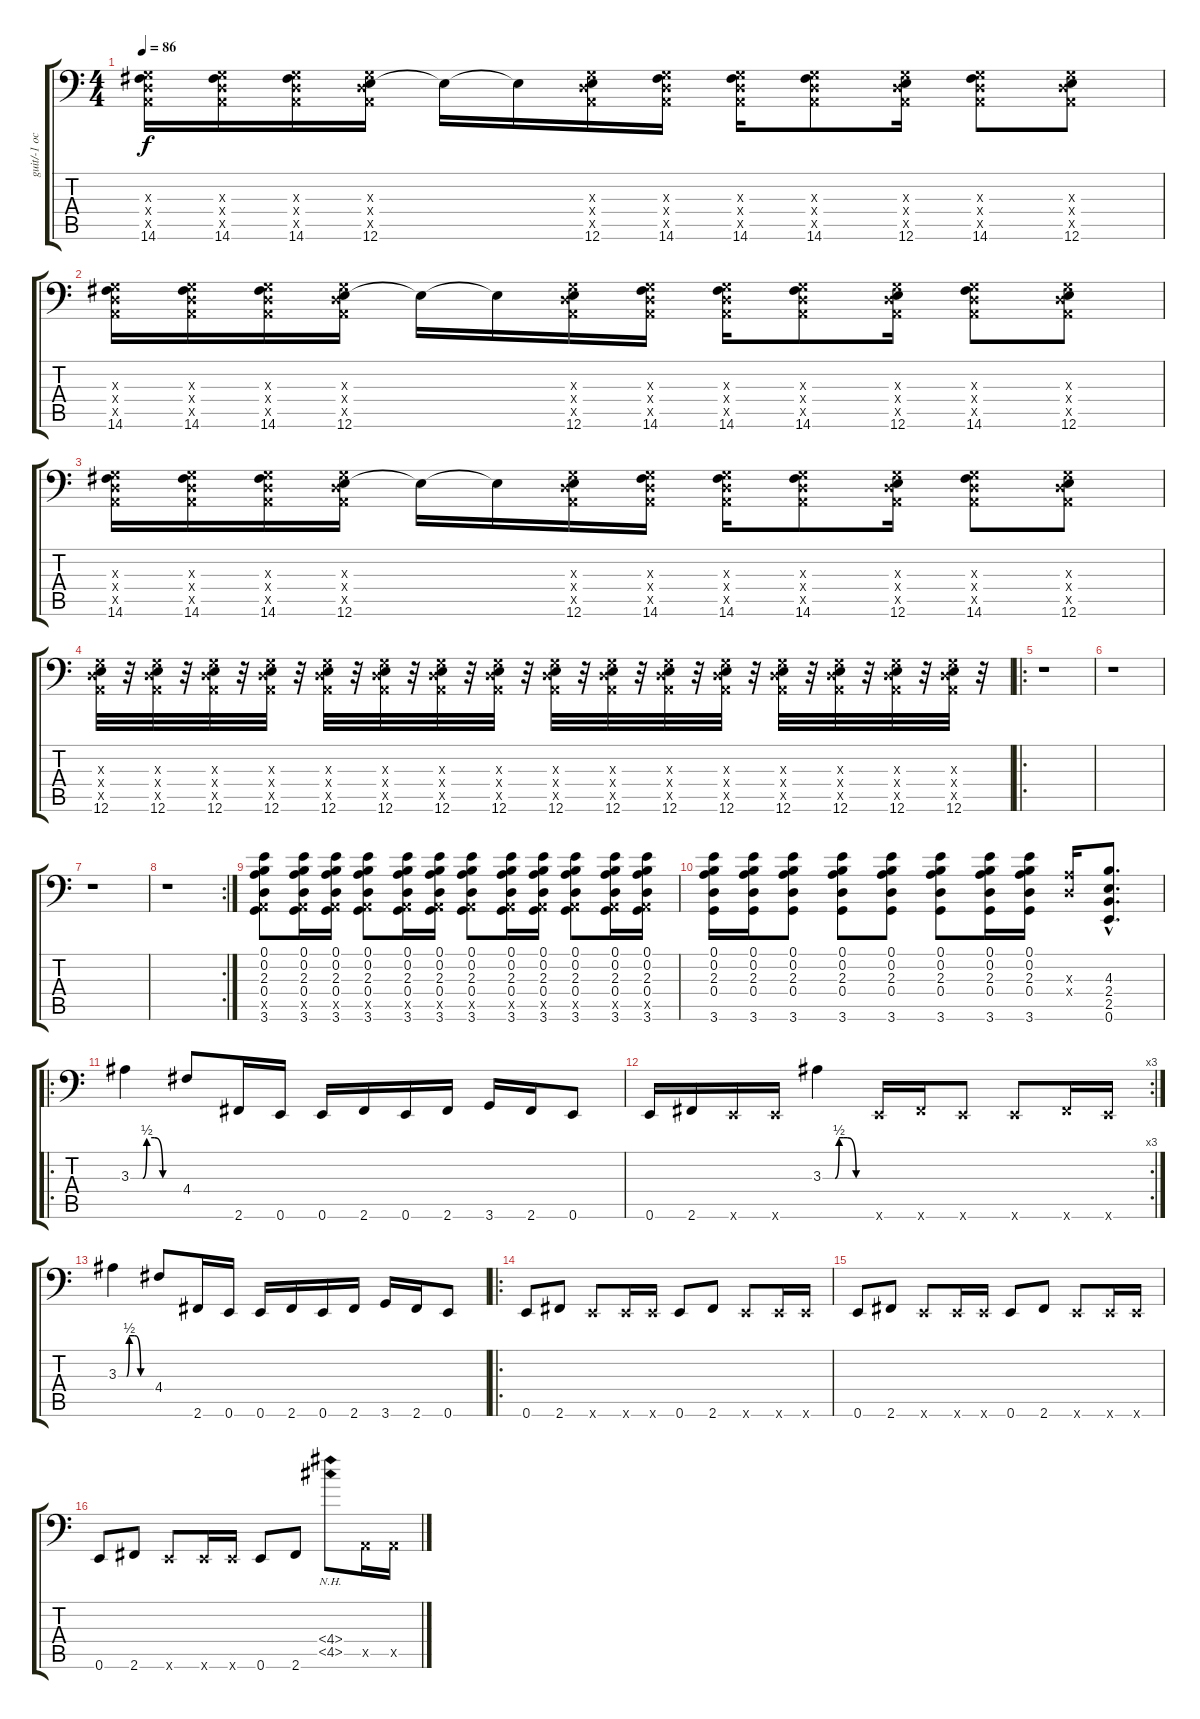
\track ("guit/-1 oct" "guit/-1 oc") {instrument distortionguitar}
\staff {score tabs}
\tuning (E3 B2 G2 D2 A1 E1) {hide}
\ts (4 4)
\tempo 86
\clef f4
\ks c
(0.3{x} 0.4{x} 0.5{x} 14.6).16{dy f} (0.3{x} 0.4{x} 0.5{x} 14.6).16 (0.3{x} 0.4{x} 0.5{x} 14.6).16 (0.3{x} 0.4{x} 0.5{x} 12.6).16 12.6{t}.16 12.6{t}.16 (0.3{x} 0.4{x} 0.5{x} 12.6).16 (0.3{x} 0.4{x} 0.5{x} 14.6).16 (0.3{x} 0.4{x} 0.5{x} 14.6).16 (0.3{x} 0.4{x} 0.5{x} 14.6).8 (0.3{x} 0.4{x} 0.5{x} 12.6).16 (0.3{x} 0.4{x} 0.5{x} 14.6).8 (0.3{x} 0.4{x} 0.5{x} 12.6).8 |
(0.3{x} 0.4{x} 0.5{x} 14.6).16 (0.3{x} 0.4{x} 0.5{x} 14.6).16 (0.3{x} 0.4{x} 0.5{x} 14.6).16 (0.3{x} 0.4{x} 0.5{x} 12.6).16 12.6{t}.16 12.6{t}.16 (0.3{x} 0.4{x} 0.5{x} 12.6).16 (0.3{x} 0.4{x} 0.5{x} 14.6).16 (0.3{x} 0.4{x} 0.5{x} 14.6).16 (0.3{x} 0.4{x} 0.5{x} 14.6).8 (0.3{x} 0.4{x} 0.5{x} 12.6).16 (0.3{x} 0.4{x} 0.5{x} 14.6).8 (0.3{x} 0.4{x} 0.5{x} 12.6).8 |
(0.3{x} 0.4{x} 0.5{x} 14.6).16 (0.3{x} 0.4{x} 0.5{x} 14.6).16 (0.3{x} 0.4{x} 0.5{x} 14.6).16 (0.3{x} 0.4{x} 0.5{x} 12.6).16 12.6{t}.16 12.6{t}.16 (0.3{x} 0.4{x} 0.5{x} 12.6).16 (0.3{x} 0.4{x} 0.5{x} 14.6).16 (0.3{x} 0.4{x} 0.5{x} 14.6).16 (0.3{x} 0.4{x} 0.5{x} 14.6).8 (0.3{x} 0.4{x} 0.5{x} 12.6).16 (0.3{x} 0.4{x} 0.5{x} 14.6).8 (0.3{x} 0.4{x} 0.5{x} 12.6).8 |
(0.3{x} 0.4{x} 0.5{x} 12.6).32 r.32 (0.3{x} 0.4{x} 0.5{x} 12.6).32 r.32 (0.3{x} 0.4{x} 0.5{x} 12.6).32 r.32 (0.3{x} 0.4{x} 0.5{x} 12.6).32 r.32 (0.3{x} 0.4{x} 0.5{x} 12.6).32 r.32 (0.3{x} 0.4{x} 0.5{x} 12.6).32 r.32 (0.3{x} 0.4{x} 0.5{x} 12.6).32 r.32 (0.3{x} 0.4{x} 0.5{x} 12.6).32 r.32 (0.3{x} 0.4{x} 0.5{x} 12.6).32 r.32 (0.3{x} 0.4{x} 0.5{x} 12.6).32 r.32 (0.3{x} 0.4{x} 0.5{x} 12.6).32 r.32 (0.3{x} 0.4{x} 0.5{x} 12.6).32 r.32 (0.3{x} 0.4{x} 0.5{x} 12.6).32 r.32 (0.3{x} 0.4{x} 0.5{x} 12.6).32 r.32 (0.3{x} 0.4{x} 0.5{x} 12.6).32 r.32 (0.3{x} 0.4{x} 0.5{x} 12.6).32 r.32 |
\ro
r.1 |
r.1 |
r.1 |
\rc 2
r.1 |
(0.1 0.2 2.3 0.4 0.5{x} 3.6).8 (0.1 0.2 2.3 0.4 0.5{x} 3.6).16 (0.1 0.2 2.3 0.4 0.5{x} 3.6).16 (0.1 0.2 2.3 0.4 0.5{x} 3.6).8 (0.1 0.2 2.3 0.4 0.5{x} 3.6).16 (0.1 0.2 2.3 0.4 0.5{x} 3.6).16 (0.1 0.2 2.3 0.4 0.5{x} 3.6).8 (0.1 0.2 2.3 0.4 0.5{x} 3.6).16 (0.1 0.2 2.3 0.4 0.5{x} 3.6).16 (0.1 0.2 2.3 0.4 0.5{x} 3.6).8 (0.1 0.2 2.3 0.4 0.5{x} 3.6).16 (0.1 0.2 2.3 0.4 0.5{x} 3.6).16 |
(0.1 0.2 2.3 0.4 3.6).16 (0.1 0.2 2.3 0.4 3.6).16 (0.1 0.2 2.3 0.4 3.6).8 (0.1 0.2 2.3 0.4 3.6).8 (0.1 0.2 2.3 0.4 3.6).8 (0.1 0.2 2.3 0.4 3.6).8 (0.1 0.2 2.3 0.4 3.6).16 (0.1 0.2 2.3 0.4 3.6).16 (2.3{x} 0.4{x}).16 (4.3{hac} 2.4{hac} 2.5{hac} 0.6{hac}).8{d} |
\ro
3.3{be (custom 0 0 15 0 20 2 30 2 40 0 60 0)}.4 4.4.8 2.6.16 0.6.16 0.6.16 2.6.16 0.6.16 2.6.16 3.6.16 2.6.16 0.6.8 |
\rc 3
0.6.16 2.6.16 0.6{x}.16 0.6{x}.16 3.3{be (custom 0 0 15 0 20 2 25 2 30 2 41 0 45 0 60 0)}.4 0.6{x}.16 2.6{x}.16 0.6{x}.8 0.6{x}.8 2.6{x}.16 0.6{x}.16 |
3.3{be (custom 0 0 15 0 20 2 25 2 30 2 41 0 45 0 60 0)}.4 4.4.8 2.6.16 0.6.16 0.6.16 2.6.16 0.6.16 2.6.16 3.6.16 2.6.16 0.6.8 |
\ro
0.6.8 2.6.8 0.6{x}.8 0.6{x}.16 0.6{x}.16 0.6.8 2.6.8 0.6{x}.8 0.6{x}.16 0.6{x}.16 |
0.6.8 2.6.8 0.6{x}.8 0.6{x}.16 0.6{x}.16 0.6.8 2.6.8 0.6{x}.8 0.6{x}.16 0.6{x}.16 |
0.6.8 2.6.8 0.6{x}.8 0.6{x}.16 0.6{x}.16 0.6.8 2.6.8 (4.4{nh} 4.5{nh}).8 0.5{x}.16 0.5{x}.16
